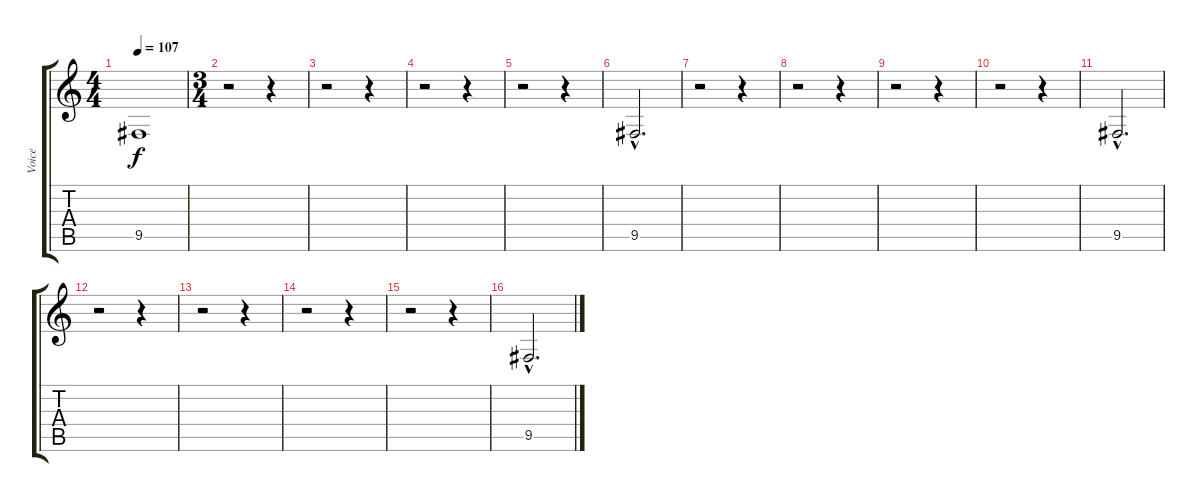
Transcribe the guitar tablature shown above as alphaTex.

\track ("Voice" "Voice") {instrument voiceoohs}
\staff {score tabs}
\tuning (E4 B3 G3 D3 A2 E2) {hide}
\ts (4 4)
\tempo 107
\clef g2
\ks c
9.5.1{dy f volume 8 instrument seashore} |
\ts (3 4)
r.2 r.4 |
r.2 r.4 |
r.2 r.4 |
r.2 r.4 |
9.5{hac}.2{d} |
r.2 r.4 |
r.2 r.4 |
r.2 r.4 |
r.2 r.4 |
9.5{hac}.2{d} |
r.2 r.4 |
r.2 r.4 |
r.2 r.4 |
r.2 r.4 |
9.5{hac}.2{d}
